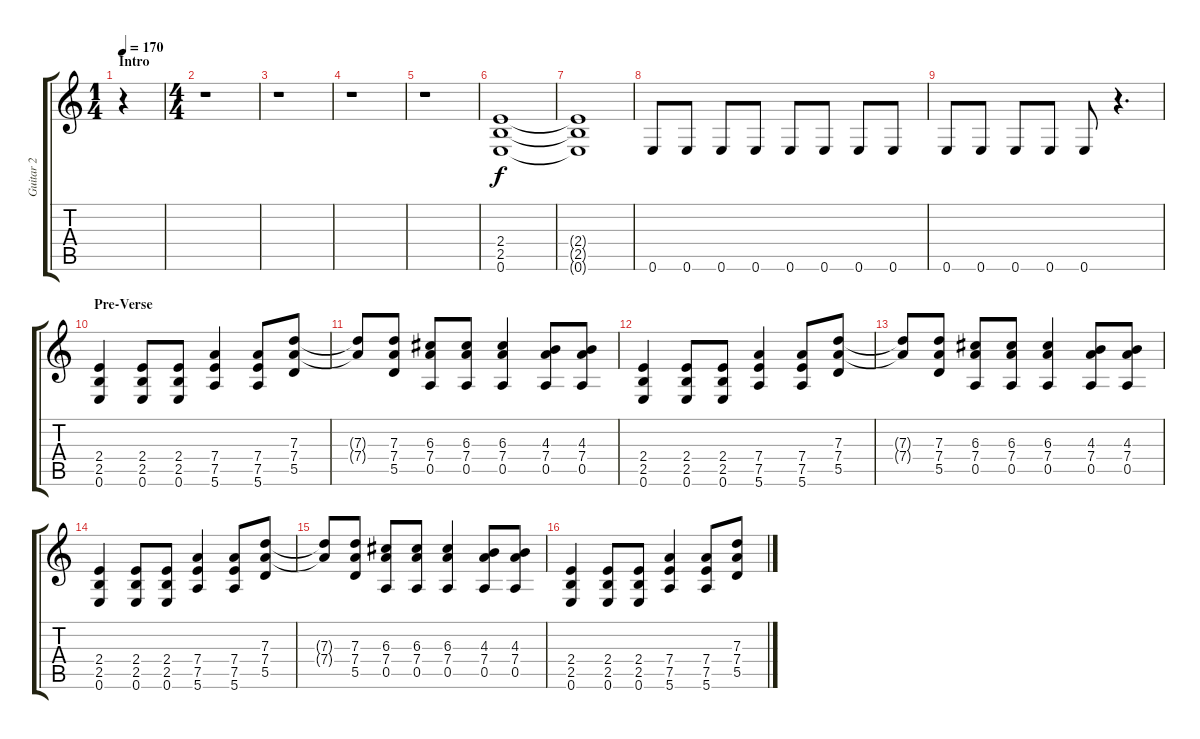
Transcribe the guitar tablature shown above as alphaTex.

\track ("Guitar 2" "Guitar 2") {instrument overdrivenguitar}
\staff {score tabs}
\tuning (E4 B3 G3 D3 A2 E2) {hide}
\ts (1 4)
\section ("" "Intro")
\tempo 170
\clef g2
\ks c
r.4{dy f instrument overdrivenguitar} |
\ts (4 4)
r.1 |
r.1 |
r.1 |
r.1 |
(2.4 2.5 0.6).1 |
(2.4{t} 2.5{t} 0.6{t}).1 |
0.6.8 0.6.8 0.6.8 0.6.8 0.6.8 0.6.8 0.6.8 0.6.8 |
0.6.8 0.6.8 0.6.8 0.6.8 0.6.8 r.4{d} |
\section ("" "Pre-Verse")
(2.4 2.5 0.6).4 (2.4 2.5 0.6).8 (2.4 2.5 0.6).8 (7.4 7.5 5.6).4 (7.4 7.5 5.6).8 (7.3 7.4 5.5).8 |
(7.3{t} 7.4{t}).8 (7.3 7.4 5.5).8 (6.3 7.4 0.5).8 (6.3 7.4 0.5).8 (6.3 7.4 0.5).4 (4.3 7.4 0.5).8 (4.3 7.4 0.5).8 |
(2.4 2.5 0.6).4 (2.4 2.5 0.6).8 (2.4 2.5 0.6).8 (7.4 7.5 5.6).4 (7.4 7.5 5.6).8 (7.3 7.4 5.5).8 |
(7.3{t} 7.4{t}).8 (7.3 7.4 5.5).8 (6.3 7.4 0.5).8 (6.3 7.4 0.5).8 (6.3 7.4 0.5).4 (4.3 7.4 0.5).8 (4.3 7.4 0.5).8 |
(2.4 2.5 0.6).4 (2.4 2.5 0.6).8 (2.4 2.5 0.6).8 (7.4 7.5 5.6).4 (7.4 7.5 5.6).8 (7.3 7.4 5.5).8 |
(7.3{t} 7.4{t}).8 (7.3 7.4 5.5).8 (6.3 7.4 0.5).8 (6.3 7.4 0.5).8 (6.3 7.4 0.5).4 (4.3 7.4 0.5).8 (4.3 7.4 0.5).8 |
(2.4 2.5 0.6).4 (2.4 2.5 0.6).8 (2.4 2.5 0.6).8 (7.4 7.5 5.6).4 (7.4 7.5 5.6).8 (7.3 7.4 5.5).8
